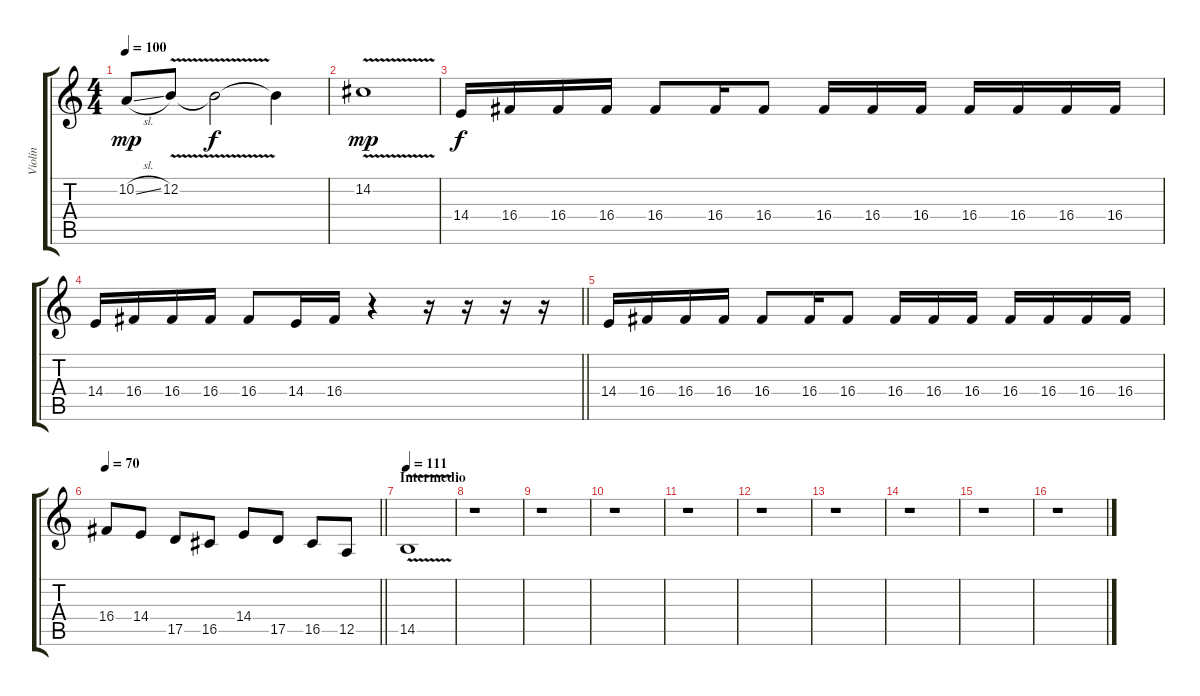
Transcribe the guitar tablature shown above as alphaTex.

\track ("Violín" "Violín") {instrument violin}
\staff {score tabs}
\tuning (E4 B3 G3 D3 A2 E2) {hide}
\ts (4 4)
\tempo 100
\clef g2
\ks c
10.2{sl}.8{dy mp} 12.2{v}.8 12.2{t}.2{dy f} 12.2{t}.4 |
14.2{v}.1{dy mp} |
14.4.16{dy f} 16.4.16 16.4.16 16.4.16 16.4.8 16.4.16 16.4.8 16.4.16 16.4.16 16.4.16 16.4.16 16.4.16 16.4.16 16.4.16 |
\barLineRight lightlight
14.4.16 16.4.16 16.4.16 16.4.16 16.4.8 14.4.16 16.4.16 r.4 r.16 r.16 r.16 r.16 |
14.4.16 16.4.16 16.4.16 16.4.16 16.4.8 16.4.16 16.4.8 16.4.16 16.4.16 16.4.16 16.4.16 16.4.16 16.4.16 16.4.16 |
\tempo 70
\barLineRight lightlight
16.4.8 14.4.8 17.5.8 16.5.8 14.4.8 17.5.8 16.5.8 12.5.8 |
\section ("" "Intermedio")
\tempo 111
14.5{v}.1 |
r.1 |
r.1 |
r.1 |
r.1 |
r.1 |
r.1 |
r.1 |
r.1 |
r.1
